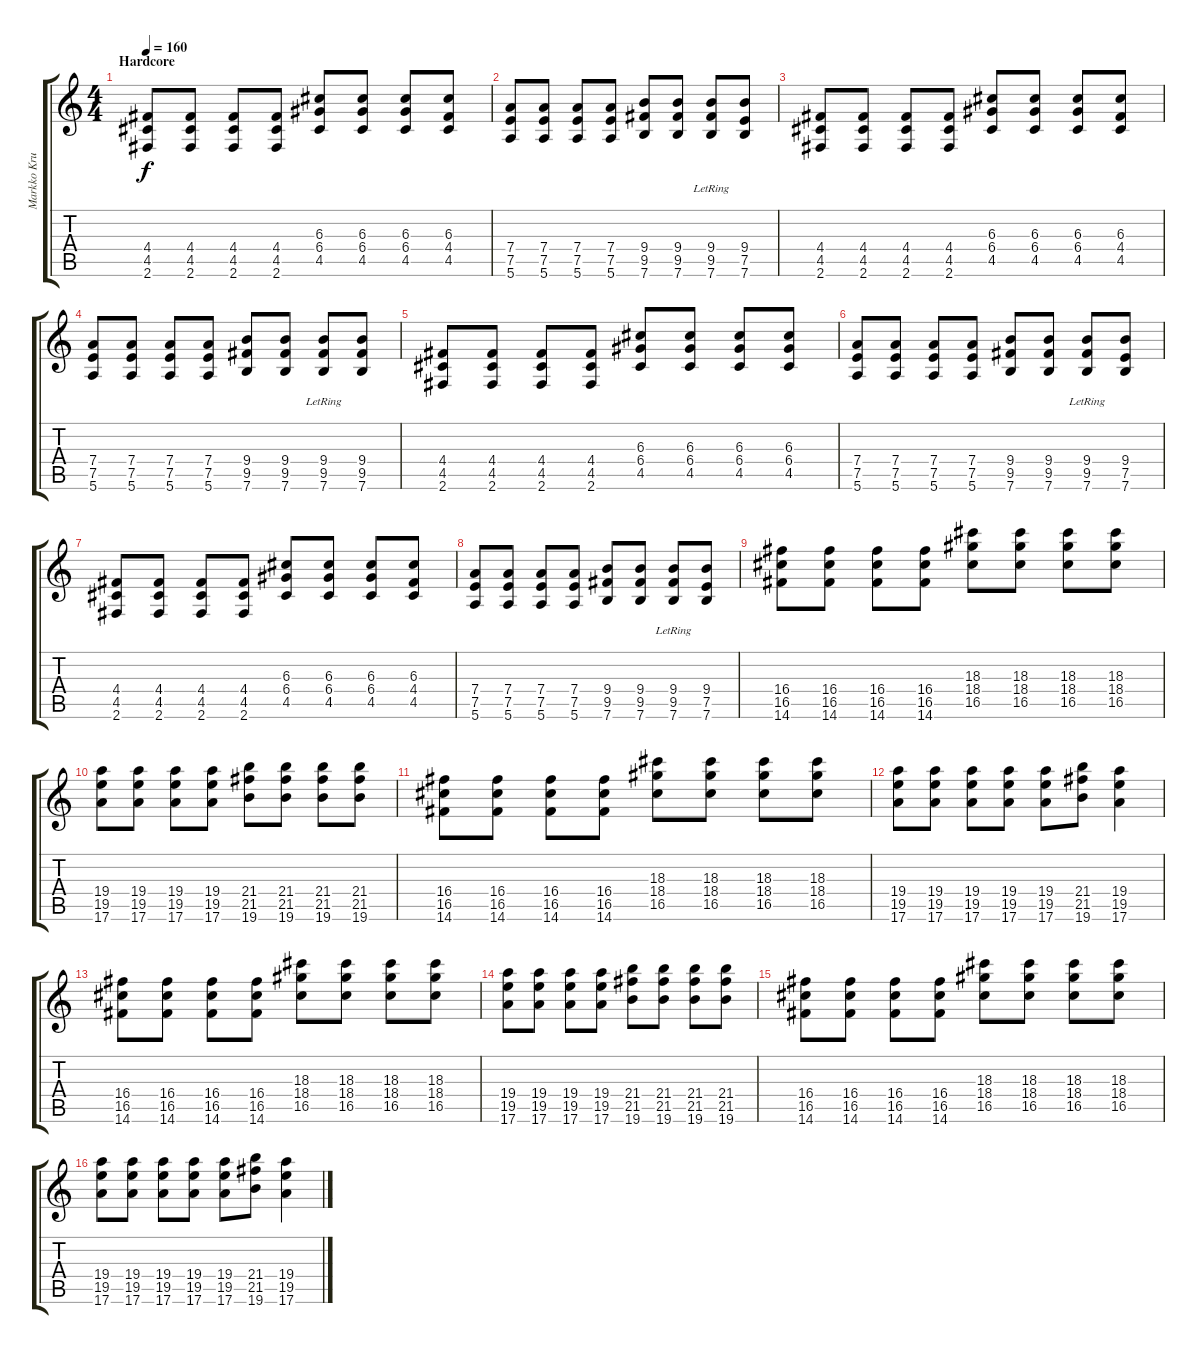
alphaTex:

\track ("Markko Kruz" "Markko Kru") {instrument overdrivenguitar}
\staff {score tabs}
\tuning (E4 B3 G3 D3 A2 E2) {hide}
\ts (4 4)
\section ("" "Hardcore")
\tempo 160
\clef g2
\ks c
(4.4 4.5 2.6).8{dy f volume 11 instrument overdrivenguitar} (4.4 4.5 2.6).8 (4.4 4.5 2.6).8 (4.4 4.5 2.6).8 (6.3 6.4 4.5).8 (6.3 6.4 4.5).8 (6.3 6.4 4.5).8 (6.3 4.4 4.5).8 |
(7.4 7.5 5.6).8 (7.4 7.5 5.6).8 (7.4 7.5 5.6).8 (7.4 7.5 5.6).8 (9.4 9.5 7.6).8 (9.4 9.5 7.6).8 (9.4{lr} 9.5 7.6).8 (9.4 7.5 7.6).8 |
(4.4 4.5 2.6).8 (4.4 4.5 2.6).8 (4.4 4.5 2.6).8 (4.4 4.5 2.6).8 (6.3 6.4 4.5).8 (6.3 6.4 4.5).8 (6.3 6.4 4.5).8 (6.3 4.4 4.5).8 |
(7.4 7.5 5.6).8 (7.4 7.5 5.6).8 (7.4 7.5 5.6).8 (7.4 7.5 5.6).8 (9.4 9.5 7.6).8 (9.4 9.5 7.6).8 (9.4{lr} 9.5 7.6).8 (9.4 9.5 7.6).8 |
(4.4 4.5 2.6).8 (4.4 4.5 2.6).8 (4.4 4.5 2.6).8 (4.4 4.5 2.6).8 (6.3 6.4 4.5).8 (6.3 6.4 4.5).8 (6.3 6.4 4.5).8 (6.3 6.4 4.5).8 |
(7.4 7.5 5.6).8 (7.4 7.5 5.6).8 (7.4 7.5 5.6).8 (7.4 7.5 5.6).8 (9.4 9.5 7.6).8 (9.4 9.5 7.6).8 (9.4{lr} 9.5 7.6).8 (9.4 7.5 7.6).8 |
(4.4 4.5 2.6).8 (4.4 4.5 2.6).8 (4.4 4.5 2.6).8 (4.4 4.5 2.6).8 (6.3 6.4 4.5).8 (6.3 6.4 4.5).8 (6.3 6.4 4.5).8 (6.3 4.4 4.5).8 |
(7.4 7.5 5.6).8 (7.4 7.5 5.6).8 (7.4 7.5 5.6).8 (7.4 7.5 5.6).8 (9.4 9.5 7.6).8 (9.4 9.5 7.6).8 (9.4{lr} 9.5 7.6).8 (9.4 7.5 7.6).8 |
(16.4 16.5 14.6).8 (16.4 16.5 14.6).8 (16.4 16.5 14.6).8 (16.4 16.5 14.6).8 (18.3 18.4 16.5).8 (18.3 18.4 16.5).8 (18.3 18.4 16.5).8 (18.3 18.4 16.5).8 |
(19.4 19.5 17.6).8 (19.4 19.5 17.6).8 (19.4 19.5 17.6).8 (19.4 19.5 17.6).8 (21.4 21.5 19.6).8 (21.4 21.5 19.6).8 (21.4 21.5 19.6).8 (21.4 21.5 19.6).8 |
(16.4 16.5 14.6).8 (16.4 16.5 14.6).8 (16.4 16.5 14.6).8 (16.4 16.5 14.6).8 (18.3 18.4 16.5).8 (18.3 18.4 16.5).8 (18.3 18.4 16.5).8 (18.3 18.4 16.5).8 |
(19.4 19.5 17.6).8 (19.4 19.5 17.6).8 (19.4 19.5 17.6).8 (19.4 19.5 17.6).8 (19.4 19.5 17.6).8 (21.4 21.5 19.6).8 (19.4 19.5 17.6).4 |
(16.4 16.5 14.6).8 (16.4 16.5 14.6).8 (16.4 16.5 14.6).8 (16.4 16.5 14.6).8 (18.3 18.4 16.5).8 (18.3 18.4 16.5).8 (18.3 18.4 16.5).8 (18.3 18.4 16.5).8 |
(19.4 19.5 17.6).8 (19.4 19.5 17.6).8 (19.4 19.5 17.6).8 (19.4 19.5 17.6).8 (21.4 21.5 19.6).8 (21.4 21.5 19.6).8 (21.4 21.5 19.6).8 (21.4 21.5 19.6).8 |
(16.4 16.5 14.6).8 (16.4 16.5 14.6).8 (16.4 16.5 14.6).8 (16.4 16.5 14.6).8 (18.3 18.4 16.5).8 (18.3 18.4 16.5).8 (18.3 18.4 16.5).8 (18.3 18.4 16.5).8 |
(19.4 19.5 17.6).8 (19.4 19.5 17.6).8 (19.4 19.5 17.6).8 (19.4 19.5 17.6).8 (19.4 19.5 17.6).8 (21.4 21.5 19.6).8 (19.4 19.5 17.6).4
